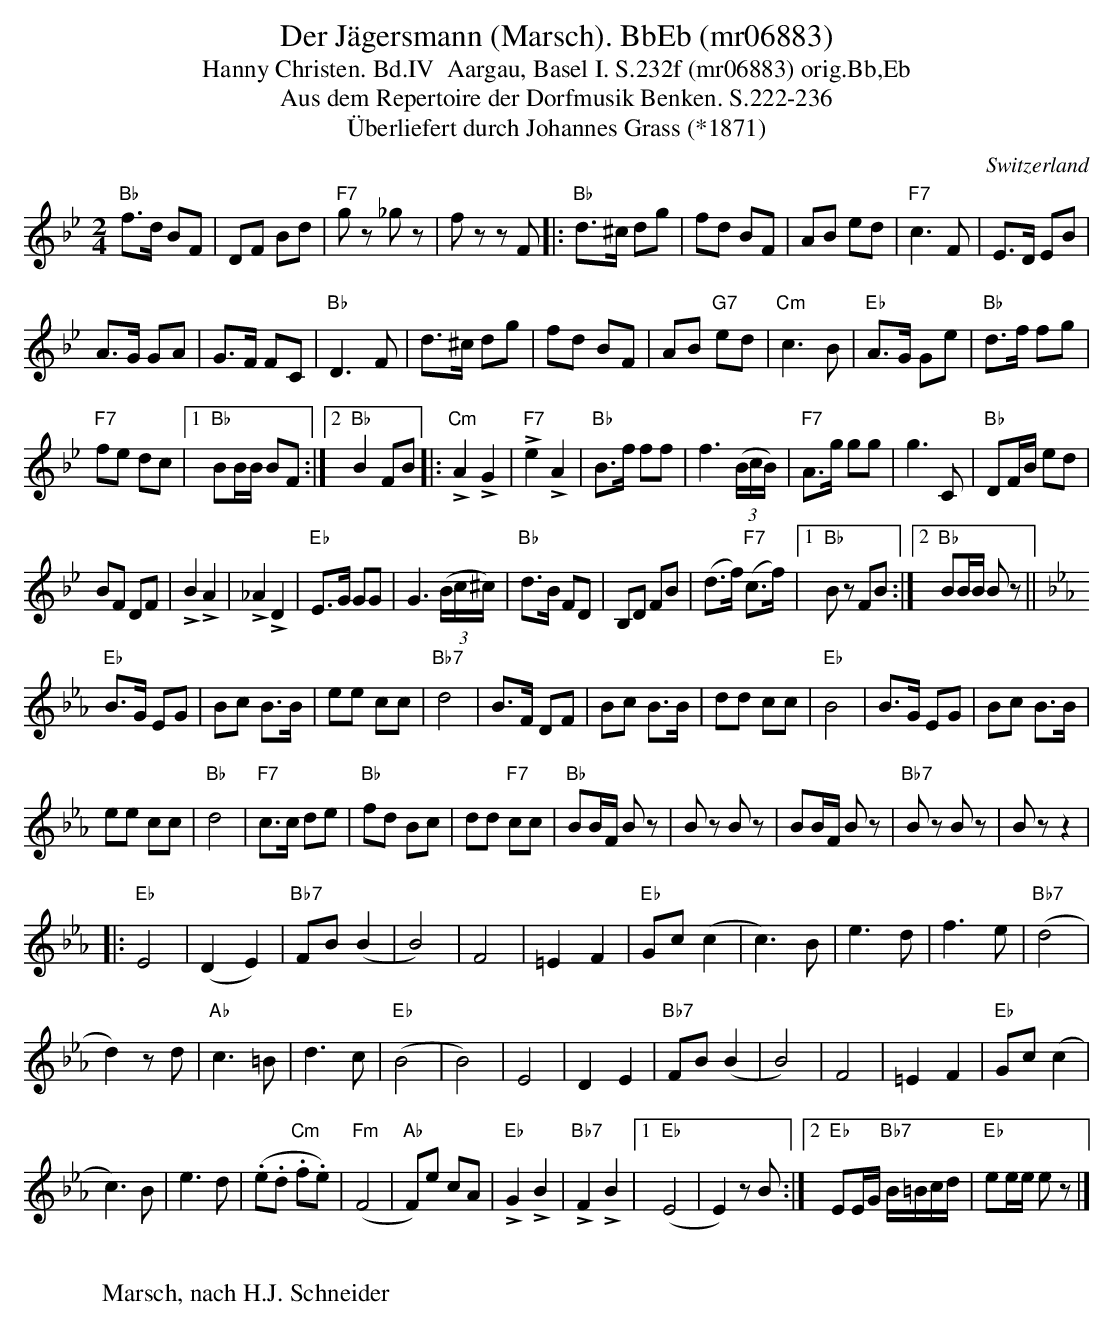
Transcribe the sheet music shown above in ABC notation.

X:1
T:Der Jägersmann (Marsch). BbEb (mr06883)
T:Hanny Christen. Bd.IV  Aargau, Basel I. S.232f (mr06883) orig.Bb,Eb
T: Aus dem Repertoire der Dorfmusik Benken. S.222-236
T:Überliefert durch Johannes Grass (*1871)
M:2/4
L:1/8
O:Switzerland
K:Bb major
"Bb"f>d BF | DF Bd | "F7"gz _gz | fzz F |: "Bb"d>^c dg | fd BF | AB ed | "F7"c3F | E>D EB |
A>G GA | G>F FC | "Bb"D3F | d>^c dg | fd BF | AB "G7"ed | "Cm"c3B | "Eb"A>G Ge | "Bb"d>f fg |
"F7"fe dc |1 "Bb"BB/B/ BF :|2 "Bb"B2FB |: !>!"Cm"A2!>!G2 | !>!"F7"e2!>!A2 | "Bb"B>f ff | f3 ((3B/c/B/) | "F7"A>g gg | g3C | "Bb"DF/B/ ed |
BF DF | !>!B2!>!A2 | !>!_A2!>!D2 | "Eb"E>G GG | G3 ((3B/c/^c/) | "Bb"d>B FD | B,D FB | (d>f) ("F7"c>f) |1 "Bb"Bz FB :|2 "Bb"BB/B/ Bz || [K:Eb]
"Eb"B>G EG | Bc B>B | ee cc | "Bb7"d4 | B>F DF | Bc B>B | dd cc | "Eb"B4 | B>G EG | Bc B>B |
ee cc | "Bb"d4 | "F7"c>c de | "Bb"fd Bc | dd "F7"cc | "Bb"BB/F/ Bz | Bz Bz | BB/F/ Bz | "Bb7"Bz Bz | Bzz2 |
|: "Eb"E4 | (D2E2) | "Bb7"FB (B2 | B4) | F4 | =E2F2 | "Eb"Gc (c2 | c3)B | e3d | f3e | ("Bb7"d4 |
d2)zd | "Ab"c3=B | d3c | ("Eb"B4 | B4) | E4 | D2E2 | "Bb7"FB (B2 | B4) | F4 | =E2F2 | "Eb"Gc (c2 |
c3)B | e3d | (.e.d "Cm".f.e) | ("Fm"F4 | "Ab"F)e cA | !>!"Eb"G2!>!B2 | !>!"Bb7"F2!>!B2 |1 ("Eb"E4 | E2) zB :|2 "Eb"EE/G/ "Bb7"B/=B/c/d/ | "Eb"ee/e/ ez |]
W:
W:Marsch, nach H.J. Schneider
